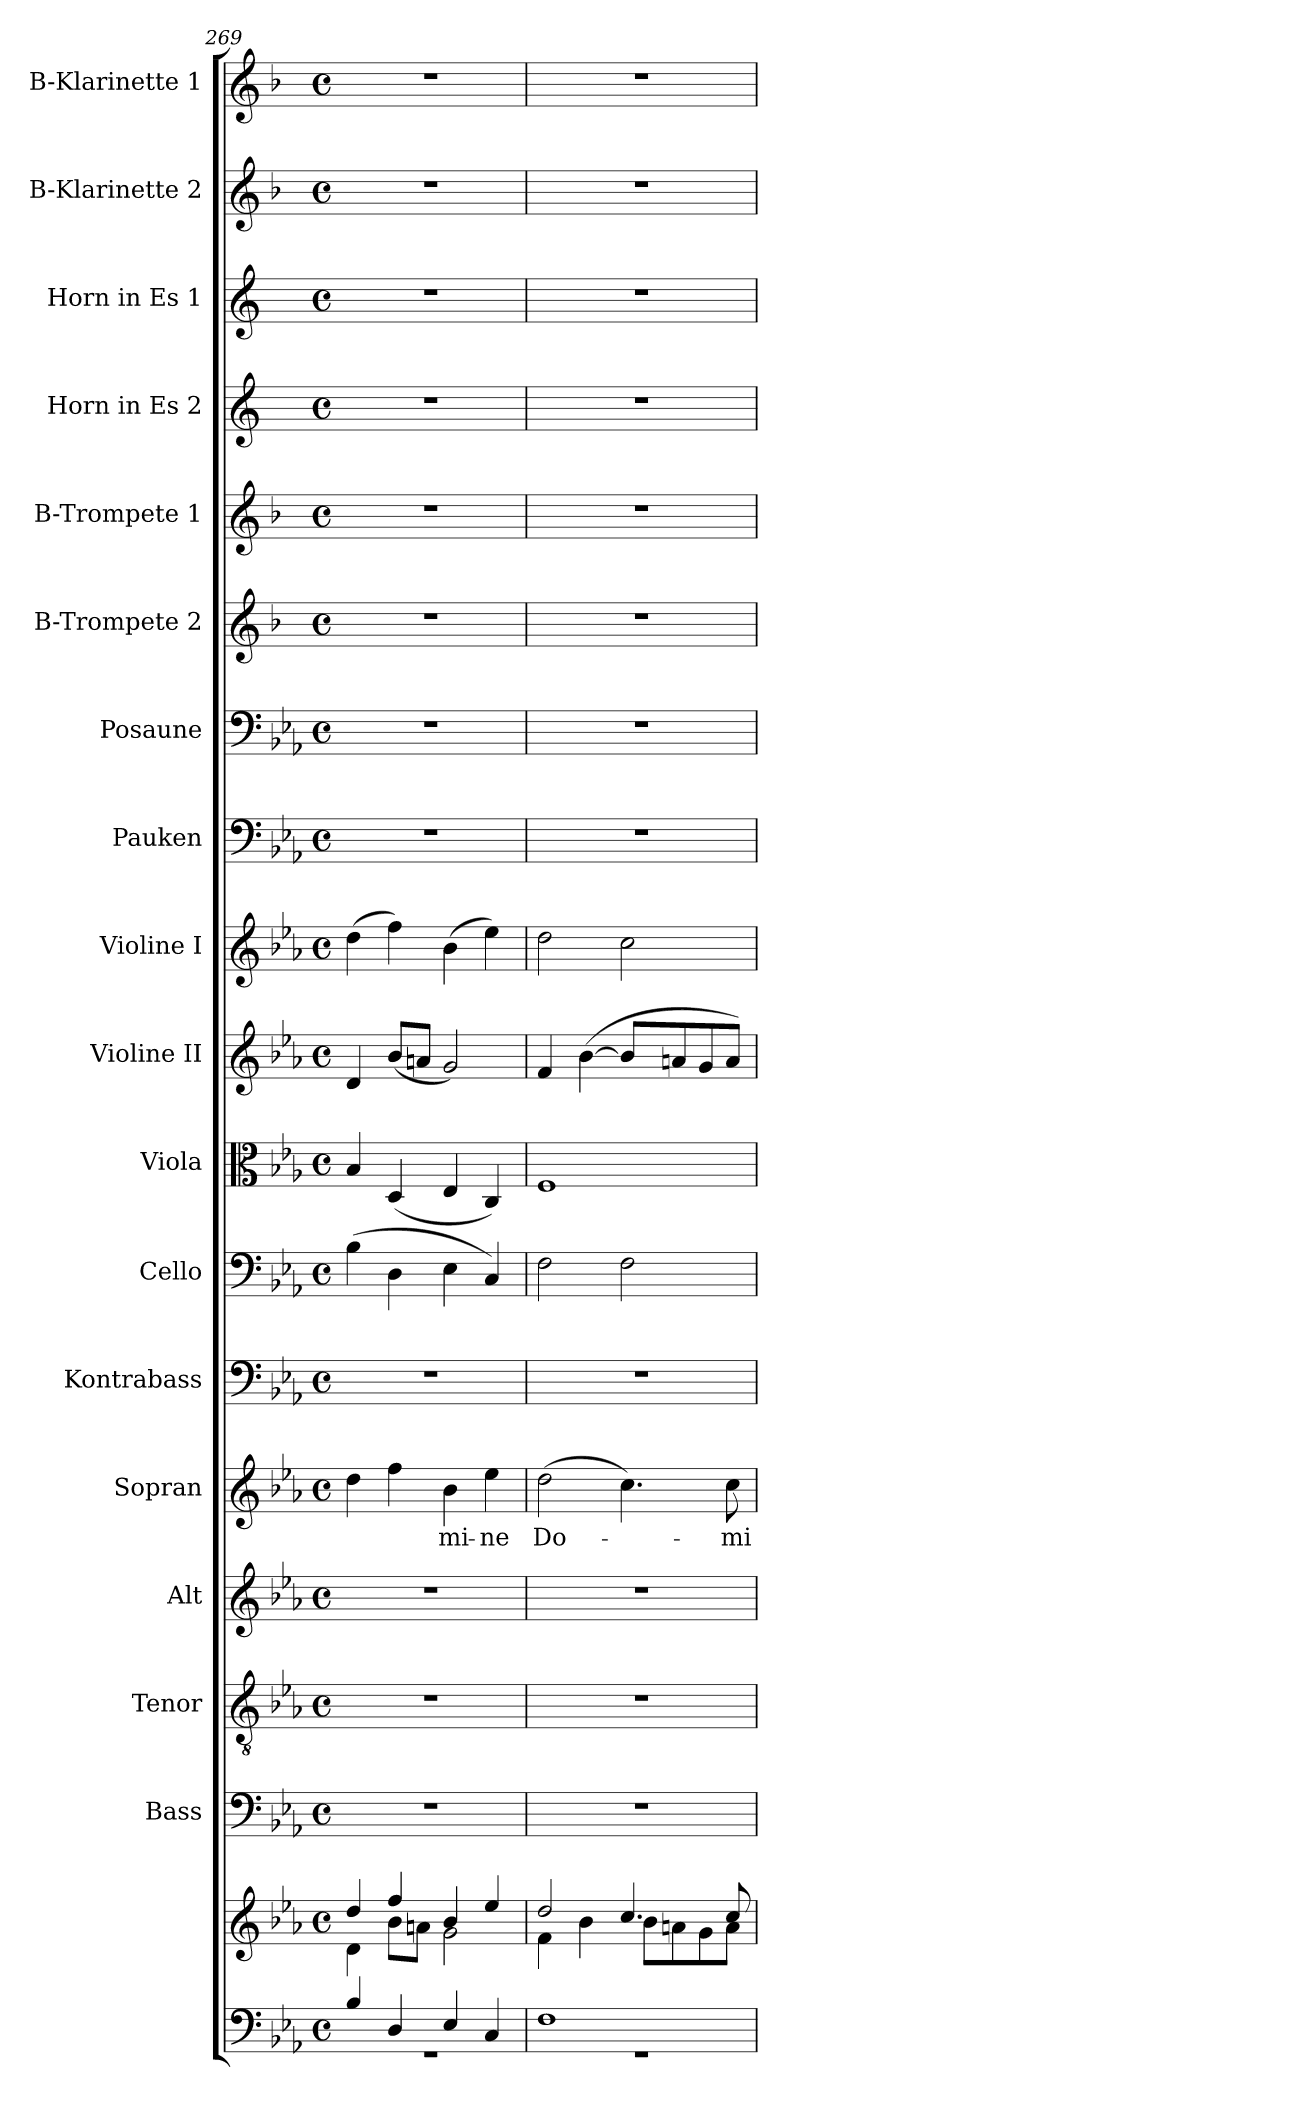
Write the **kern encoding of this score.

**kern	**kern	**kern	**kern	**kern	**kern	**text	**kern	**kern	**kern	**kern	**kern	**kern	**kern	**kern	**kern	**kern	**kern	**kern	**kern
*part18	*part18	*part17	*part16	*part15	*part14	*part14	*part13	*part12	*part11	*part10	*part9	*part8	*part7	*part6	*part5	*part4	*part3	*part2	*part1
*staff19	*staff18	*staff17	*staff16	*staff15	*staff14	*staff14	*staff13	*staff12	*staff11	*staff10	*staff9	*staff8	*staff7	*staff6	*staff5	*staff4	*staff3	*staff2	*staff1
*	*	*I"Bass	*I"Tenor	*I"Alt	*I"Sopran	*	*I"Kontrabass	*I"Cello	*I"Viola	*I"Violine II	*I"Violine I	*I"Pauken	*I"Posaune	*I"B-Trompete 2	*I"B-Trompete 1	*I"Horn in Es 2	*I"Horn in Es 1	*I"B-Klarinette 2	*I"B-Klarinette 1
*	*	*I'B.	*I'T.	*I'A.	*I'S.	*	*I'Kb.	*	*I'Vla.	*I'Vl. II	*I'Vl. I	*I'Pk.	*I'Pos.	*I'B Trp. 2	*I'B Trp. 1	*	*	*I'B Kl. 2	*I'B Kl. 1
*clefF4	*clefG2	*clefF4	*clefGv2	*clefG2	*clefG2	*	*clefF4	*clefF4	*clefC3	*clefG2	*clefG2	*clefF4	*clefF4	*clefG2	*clefG2	*clefG2	*clefG2	*clefG2	*clefG2
*	*	*	*	*	*	*	*ITrd7c12	*	*	*	*	*	*	*ITrd1c2	*ITrd1c2	*ITrd5c9	*ITrd5c9	*ITrd1c2	*ITrd1c2
*k[b-e-a-]	*k[b-e-a-]	*k[b-e-a-]	*k[b-e-a-]	*k[b-e-a-]	*k[b-e-a-]	*	*k[b-e-a-]	*k[b-e-a-]	*k[b-e-a-]	*k[b-e-a-]	*k[b-e-a-]	*k[b-e-a-]	*k[b-e-a-]	*k[b-e-a-]	*k[b-e-a-]	*k[b-e-a-]	*k[b-e-a-]	*k[b-e-a-]	*k[b-e-a-]
*E-:	*E-:	*E-:	*E-:	*E-:	*E-:	*	*E-:	*E-:	*E-:	*E-:	*E-:	*E-:	*E-:	*E-:	*E-:	*E-:	*E-:	*E-:	*E-:
*M4/4	*M4/4	*M4/4	*M4/4	*M4/4	*M4/4	*	*M4/4	*M4/4	*M4/4	*M4/4	*M4/4	*M4/4	*M4/4	*M4/4	*M4/4	*M4/4	*M4/4	*M4/4	*M4/4
*met(c)	*met(c)	*met(c)	*met(c)	*met(c)	*met(c)	*	*met(c)	*met(c)	*met(c)	*met(c)	*met(c)	*met(c)	*met(c)	*met(c)	*met(c)	*met(c)	*met(c)	*met(c)	*met(c)
=269	=269	=269	=269	=269	=269	=269	=269	=269	=269	=269	=269	=269	=269	=269	=269	=269	=269	=269	=269
*^	*^	*	*	*	*	*	*	*	*	*	*	*	*	*	*	*	*	*	*
4B-/	1rGG	4dd/	4d\	1r	1r	1r	4dd\	.	1r	(>4B-\	4B-/	4d/	(>4dd\	1r	1r	1r	1r	1r	1r	1r	1r
4D/	.	4ff/	8b-\L	.	.	.	4ff\	.	.	4D\	(<4D/	(<8b-/L	4ff\)	.	.	.	.	.	.	.	.
.	.	.	8an\J	.	.	.	.	.	.	.	.	8an/J	.	.	.	.	.	.	.	.	.
!	!	!	!	!	!	!	!	!LO:LY:b	!	!	!	!	!	!	!	!	!	!	!	!	!
4E-/	.	4b-/	2g\	.	.	.	4b-\	-mi-	.	4E-\	4E-/	2g/)	(>4b-\	.	.	.	.	.	.	.	.
!	!	!	!	!	!	!	!	!LO:LY:b	!	!	!	!	!	!	!	!	!	!	!	!	!
4C/	.	4ee-/	.	.	.	.	4ee-\	-ne	.	4C/)	4C/)	.	4ee-\)	.	.	.	.	.	.	.	.
=270	=270	=270	=270	=270	=270	=270	=270	=270	=270	=270	=270	=270	=270	=270	=270	=270	=270	=270	=270	=270	=270
!	!	!	!	!	!	!	!	!LO:LY:b	!	!	!	!	!	!	!	!	!	!	!	!	!
1F	1rAA	2dd/	4f\	1r	1r	1r	(>2dd\	Do-	1r	2F\	1F	4f/	2dd\	1r	1r	1r	1r	1r	1r	1r	1r
.	.	.	4b-\	.	.	.	.	.	.	.	.	(>[4b-\	.	.	.	.	.	.	.	.	.
.	.	4.cc/	8b-\L	.	.	.	4.cc\)	.	.	2F\	.	8b-/L]	2cc\	.	.	.	.	.	.	.	.
.	.	.	8an\	.	.	.	.	.	.	.	.	8an/	.	.	.	.	.	.	.	.	.
.	.	.	8g\	.	.	.	.	.	.	.	.	8g/	.	.	.	.	.	.	.	.	.
!	!	!	!	!	!	!	!	!LO:LY:b	!	!	!	!	!	!	!	!	!	!	!	!	!
.	.	8cc/	8a\J	.	.	.	8cc\	-mi-	.	.	.	8a/J)	.	.	.	.	.	.	.	.	.
*v	*v	*	*	*	*	*	*	*	*	*	*	*	*	*	*	*	*	*	*	*	*
*	*v	*v	*	*	*	*	*	*	*	*	*	*	*	*	*	*	*	*	*	*
=	=	=	=	=	=	=	=	=	=	=	=	=	=	=	=	=	=	=	=
*-	*-	*-	*-	*-	*-	*-	*-	*-	*-	*-	*-	*-	*-	*-	*-	*-	*-	*-	*-
